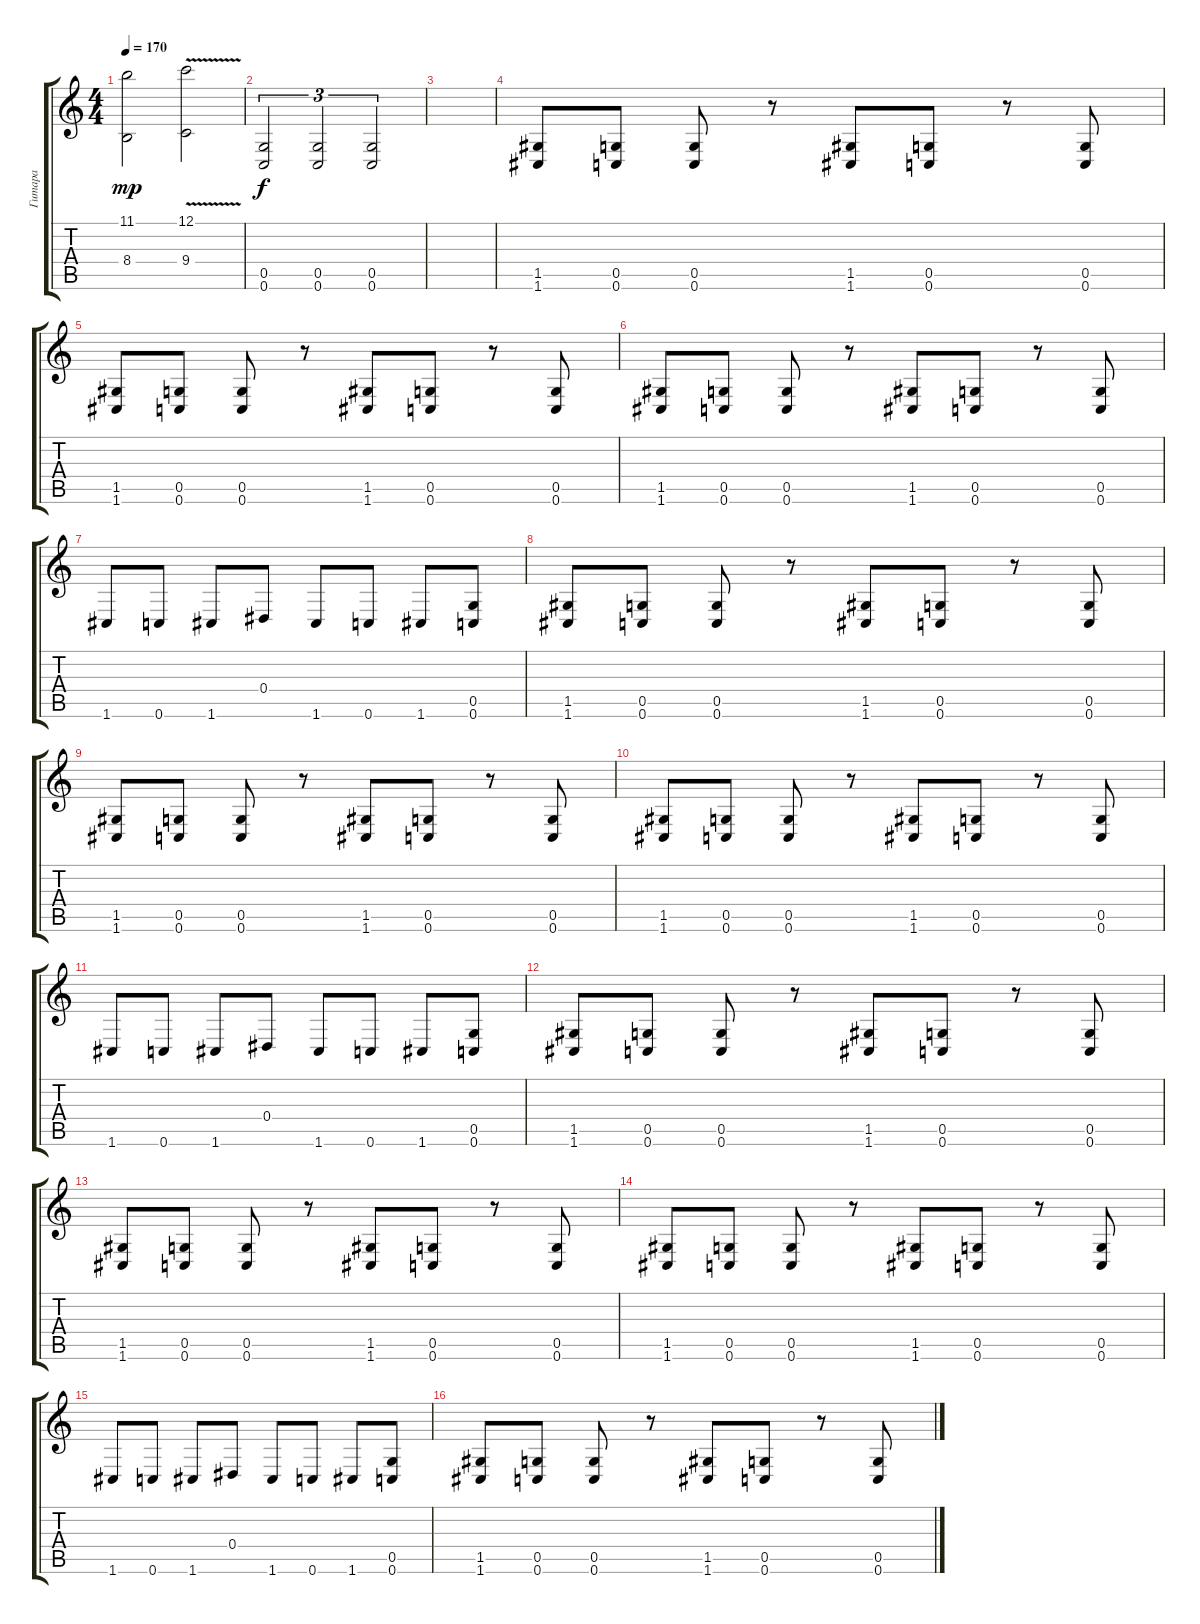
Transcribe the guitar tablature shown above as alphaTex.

\track ("Гитара" "Гитара") {instrument distortionguitar}
\staff {score tabs}
\tuning (C4 F3 Bb2 Eb2 G2 C2) {hide}
\ts (4 4)
\tempo 170
\clef g2
\ks c
(11.1 8.4).2{dy mp} (12.1{v} 9.4).2 |
(0.5 0.6).2{tu (3 2) dy f} (0.5 0.6).2{tu (3 2)} (0.5 0.6).2{tu (3 2)} |
|
(1.5 1.6).8 (0.5 0.6).8 (0.5 0.6).8 r.8 (1.5 1.6).8 (0.5 0.6).8 r.8 (0.5 0.6).8 |
(1.5 1.6).8 (0.5 0.6).8 (0.5 0.6).8 r.8 (1.5 1.6).8 (0.5 0.6).8 r.8 (0.5 0.6).8 |
(1.5 1.6).8 (0.5 0.6).8 (0.5 0.6).8 r.8 (1.5 1.6).8 (0.5 0.6).8 r.8 (0.5 0.6).8 |
1.6.8 0.6.8 1.6.8 0.4.8 1.6.8 0.6.8 1.6.8 (0.5 0.6).8 |
(1.5 1.6).8 (0.5 0.6).8 (0.5 0.6).8 r.8 (1.5 1.6).8 (0.5 0.6).8 r.8 (0.5 0.6).8 |
(1.5 1.6).8 (0.5 0.6).8 (0.5 0.6).8 r.8 (1.5 1.6).8 (0.5 0.6).8 r.8 (0.5 0.6).8 |
(1.5 1.6).8 (0.5 0.6).8 (0.5 0.6).8 r.8 (1.5 1.6).8 (0.5 0.6).8 r.8 (0.5 0.6).8 |
1.6.8 0.6.8 1.6.8 0.4.8 1.6.8 0.6.8 1.6.8 (0.5 0.6).8 |
(1.5 1.6).8 (0.5 0.6).8 (0.5 0.6).8 r.8 (1.5 1.6).8 (0.5 0.6).8 r.8 (0.5 0.6).8 |
(1.5 1.6).8 (0.5 0.6).8 (0.5 0.6).8 r.8 (1.5 1.6).8 (0.5 0.6).8 r.8 (0.5 0.6).8 |
(1.5 1.6).8 (0.5 0.6).8 (0.5 0.6).8 r.8 (1.5 1.6).8 (0.5 0.6).8 r.8 (0.5 0.6).8 |
1.6.8 0.6.8 1.6.8 0.4.8 1.6.8 0.6.8 1.6.8 (0.5 0.6).8 |
(1.5 1.6).8 (0.5 0.6).8 (0.5 0.6).8 r.8 (1.5 1.6).8 (0.5 0.6).8 r.8 (0.5 0.6).8
